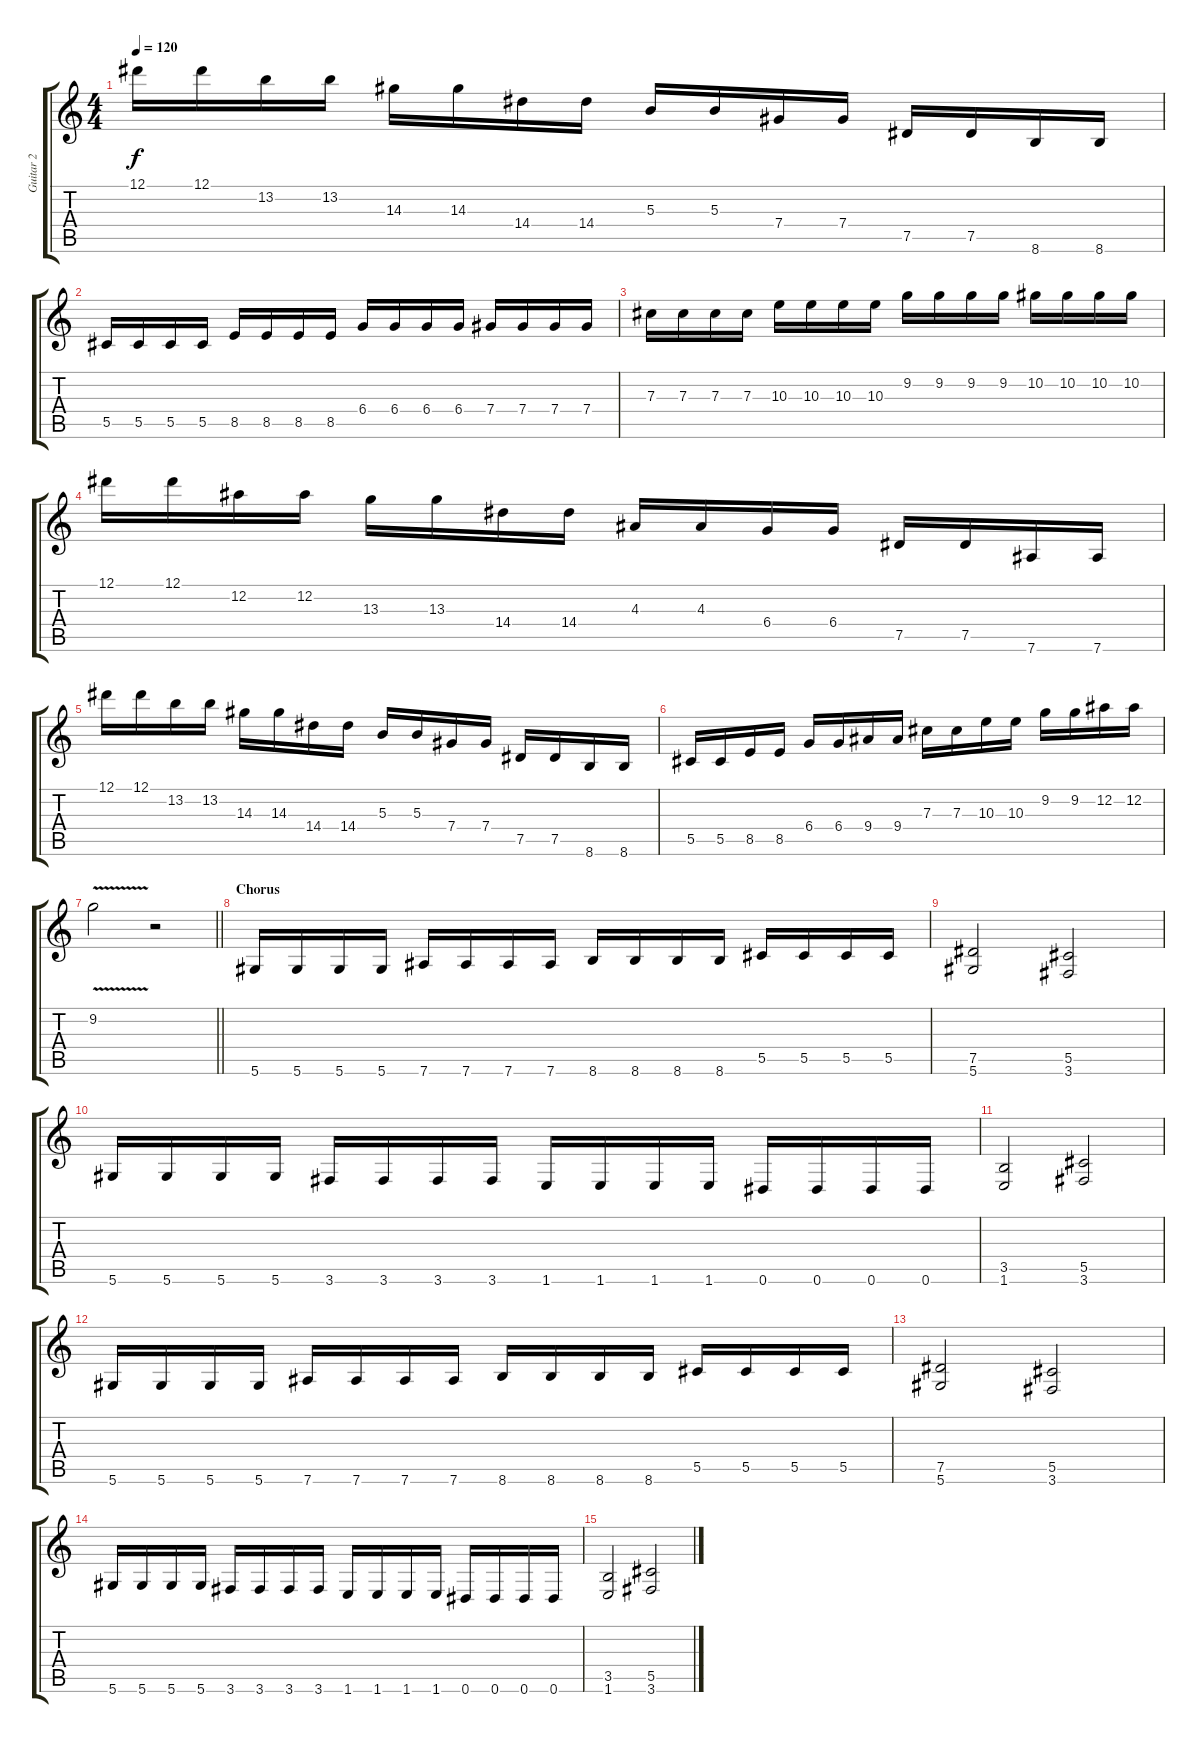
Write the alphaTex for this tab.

\track ("Guitar 2" "Guitar 2") {instrument overdrivenguitar}
\staff {score tabs}
\tuning (Eb4 Bb3 Gb3 Db3 Ab2 Eb2) {hide}
\ts (4 4)
\tempo 120
\clef g2
\ks c
12.1.16{dy f} 12.1.16 13.2.16 13.2.16 14.3.16 14.3.16 14.4.16 14.4.16 5.3.16 5.3.16 7.4.16 7.4.16 7.5.16 7.5.16 8.6.16 8.6.16 |
5.5.16 5.5.16 5.5.16 5.5.16 8.5.16 8.5.16 8.5.16 8.5.16 6.4.16 6.4.16 6.4.16 6.4.16 7.4.16 7.4.16 7.4.16 7.4.16 |
7.3.16 7.3.16 7.3.16 7.3.16 10.3.16 10.3.16 10.3.16 10.3.16 9.2.16 9.2.16 9.2.16 9.2.16 10.2.16 10.2.16 10.2.16 10.2.16 |
12.1.16 12.1.16 12.2.16 12.2.16 13.3.16 13.3.16 14.4.16 14.4.16 4.3.16 4.3.16 6.4.16 6.4.16 7.5.16 7.5.16 7.6.16 7.6.16 |
12.1.16 12.1.16 13.2.16 13.2.16 14.3.16 14.3.16 14.4.16 14.4.16 5.3.16 5.3.16 7.4.16 7.4.16 7.5.16 7.5.16 8.6.16 8.6.16 |
5.5.16 5.5.16 8.5.16 8.5.16 6.4.16 6.4.16 9.4.16 9.4.16 7.3.16 7.3.16 10.3.16 10.3.16 9.2.16 9.2.16 12.2.16 12.2.16 |
\barLineRight lightlight
9.2{v}.2 r.2 |
\section ("" "Chorus")
5.6.16 5.6.16 5.6.16 5.6.16 7.6.16 7.6.16 7.6.16 7.6.16 8.6.16 8.6.16 8.6.16 8.6.16 5.5.16 5.5.16 5.5.16 5.5.16 |
(7.5 5.6).2 (5.5 3.6).2 |
5.6.16 5.6.16 5.6.16 5.6.16 3.6.16 3.6.16 3.6.16 3.6.16 1.6.16 1.6.16 1.6.16 1.6.16 0.6.16 0.6.16 0.6.16 0.6.16 |
(3.5 1.6).2 (5.5 3.6).2 |
5.6.16 5.6.16 5.6.16 5.6.16 7.6.16 7.6.16 7.6.16 7.6.16 8.6.16 8.6.16 8.6.16 8.6.16 5.5.16 5.5.16 5.5.16 5.5.16 |
(7.5 5.6).2 (5.5 3.6).2 |
5.6.16 5.6.16 5.6.16 5.6.16 3.6.16 3.6.16 3.6.16 3.6.16 1.6.16 1.6.16 1.6.16 1.6.16 0.6.16 0.6.16 0.6.16 0.6.16 |
(3.5 1.6).2 (5.5 3.6).2
